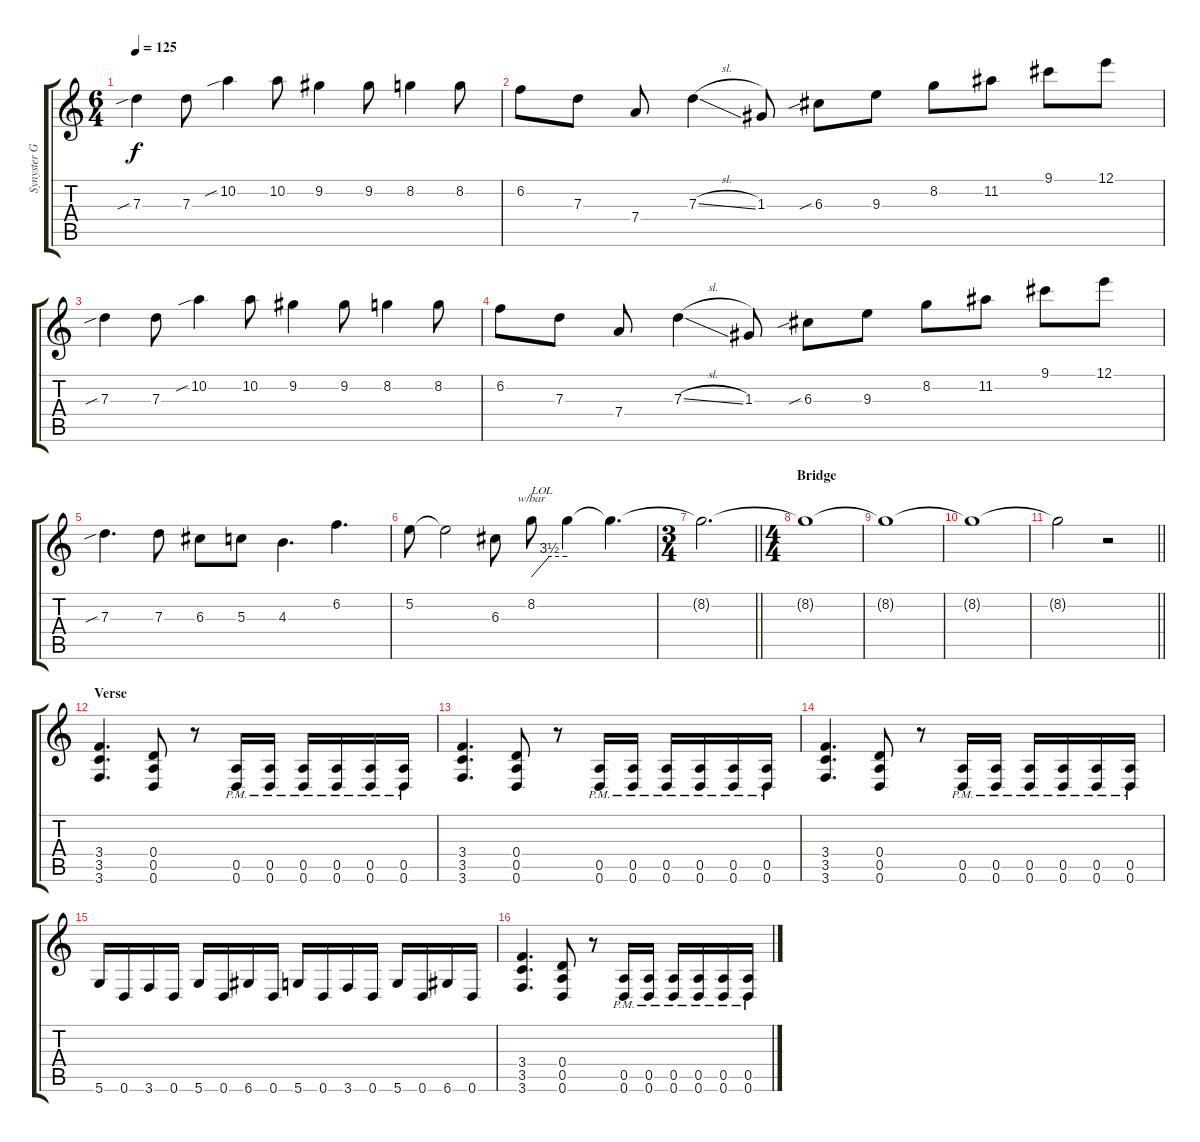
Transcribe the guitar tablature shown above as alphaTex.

\track ("Synyster Gates" "Synyster G") {instrument distortionguitar}
\staff {score tabs}
\tuning (E4 B3 G3 D3 A2 D2) {hide}
\ts (6 4)
\tempo 125
\clef g2
\ks c
7.3{sib}.4{dy f} 7.3.8 10.2{sib}.4 10.2.8 9.2.4 9.2.8 8.2.4 8.2.8 |
6.2.8 7.3.8 7.4.8 7.3{sl}.4 1.3.8 6.3{sib}.8 9.3.8 8.2.8 11.2.8 9.1.8 12.1.8 |
7.3{sib}.4 7.3.8 10.2{sib}.4 10.2.8 9.2.4 9.2.8 8.2.4 8.2.8 |
6.2.8 7.3.8 7.4.8 7.3{sl}.4 1.3.8 6.3{sib}.8 9.3.8 8.2.8 11.2.8 9.1.8 12.1.8 |
7.3{sib}.4{d} 7.3.8 6.3.8 5.3.8 4.3.4{d} 6.2.4{d} |
5.2.8 5.2{t}.2 6.3.8 8.2.8{tbe (custom default 0 0 30 14 58 14 60 14) txt "LOL"} 8.2{t}.4 8.2{t}.4{d} |
\ts (3 4)
\barLineRight lightlight
8.2{t}.2{d} |
\ts (4 4)
\section ("" "Bridge")
8.2{t}.1 |
8.2{t}.1 |
8.2{t}.1 |
\barLineRight lightlight
8.2{t}.2 r.2 |
\section ("" "Verse")
(3.4 3.5 3.6).4{d balance 0} (0.4 0.5 0.6).8 r.8 (0.5{pm} 0.6{pm}).16 (0.5{pm} 0.6{pm}).16 (0.5{pm} 0.6{pm}).16 (0.5{pm} 0.6{pm}).16 (0.5{pm} 0.6{pm}).16 (0.5{pm} 0.6{pm}).16 |
(3.4 3.5 3.6).4{d} (0.4 0.5 0.6).8 r.8 (0.5{pm} 0.6{pm}).16 (0.5{pm} 0.6{pm}).16 (0.5{pm} 0.6{pm}).16 (0.5{pm} 0.6{pm}).16 (0.5{pm} 0.6{pm}).16 (0.5{pm} 0.6{pm}).16 |
(3.4 3.5 3.6).4{d} (0.4 0.5 0.6).8 r.8 (0.5{pm} 0.6{pm}).16 (0.5{pm} 0.6{pm}).16 (0.5{pm} 0.6{pm}).16 (0.5{pm} 0.6{pm}).16 (0.5{pm} 0.6{pm}).16 (0.5{pm} 0.6{pm}).16 |
5.6.16 0.6.16 3.6.16 0.6.16 5.6.16 0.6.16 6.6.16 0.6.16 5.6.16 0.6.16 3.6.16 0.6.16 5.6.16 0.6.16 6.6.16 0.6.16 |
(3.4 3.5 3.6).4{d} (0.4 0.5 0.6).8 r.8 (0.5{pm} 0.6{pm}).16 (0.5{pm} 0.6{pm}).16 (0.5{pm} 0.6{pm}).16 (0.5{pm} 0.6{pm}).16 (0.5{pm} 0.6{pm}).16 (0.5{pm} 0.6{pm}).16
